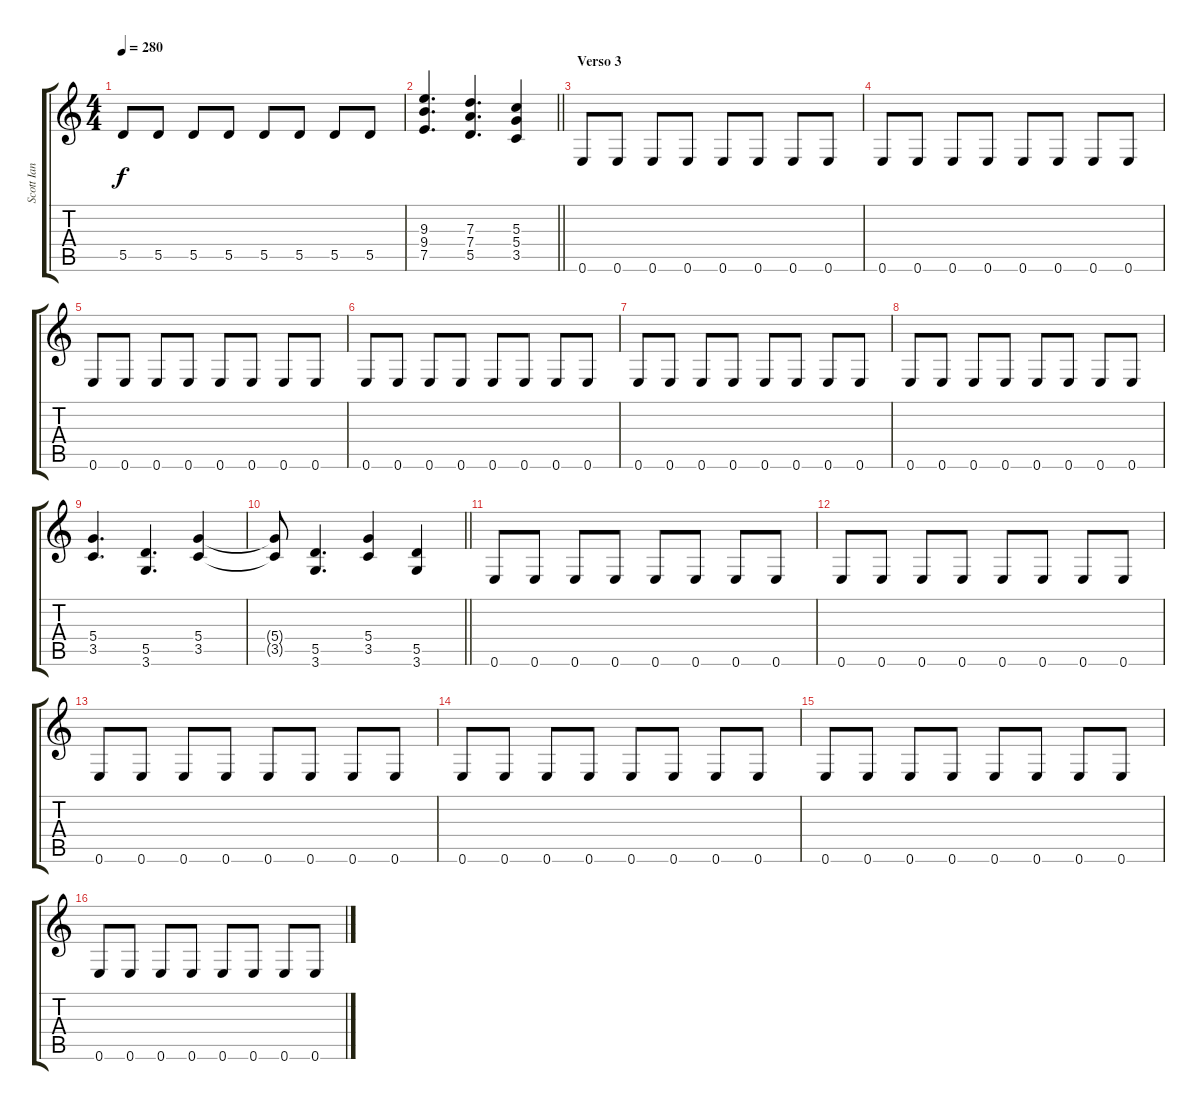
\track ("Scott Ian" "Scott Ian") {instrument distortionguitar}
\staff {score tabs}
\tuning (E4 B3 G3 D3 A2 E2) {hide}
\ts (4 4)
\tempo 280
\clef g2
\ks c
5.5.8{dy f} 5.5.8 5.5.8 5.5.8 5.5.8 5.5.8 5.5.8 5.5.8 |
\barLineRight lightlight
(9.3 9.4 7.5).4{d} (7.3 7.4 5.5).4{d} (5.3 5.4 3.5).4 |
\section ("" "Verso 3")
0.6.8 0.6.8 0.6.8 0.6.8 0.6.8 0.6.8 0.6.8 0.6.8 |
0.6.8 0.6.8 0.6.8 0.6.8 0.6.8 0.6.8 0.6.8 0.6.8 |
0.6.8 0.6.8 0.6.8 0.6.8 0.6.8 0.6.8 0.6.8 0.6.8 |
0.6.8 0.6.8 0.6.8 0.6.8 0.6.8 0.6.8 0.6.8 0.6.8 |
0.6.8 0.6.8 0.6.8 0.6.8 0.6.8 0.6.8 0.6.8 0.6.8 |
0.6.8 0.6.8 0.6.8 0.6.8 0.6.8 0.6.8 0.6.8 0.6.8 |
(5.4 3.5).4{d} (5.5 3.6).4{d} (5.4 3.5).4 |
\barLineRight lightlight
(5.4{t} 3.5{t}).8 (5.5 3.6).4{d} (5.4 3.5).4 (5.5 3.6).4 |
0.6.8 0.6.8 0.6.8 0.6.8 0.6.8 0.6.8 0.6.8 0.6.8 |
0.6.8 0.6.8 0.6.8 0.6.8 0.6.8 0.6.8 0.6.8 0.6.8 |
0.6.8 0.6.8 0.6.8 0.6.8 0.6.8 0.6.8 0.6.8 0.6.8 |
0.6.8 0.6.8 0.6.8 0.6.8 0.6.8 0.6.8 0.6.8 0.6.8 |
0.6.8 0.6.8 0.6.8 0.6.8 0.6.8 0.6.8 0.6.8 0.6.8 |
0.6.8 0.6.8 0.6.8 0.6.8 0.6.8 0.6.8 0.6.8 0.6.8
